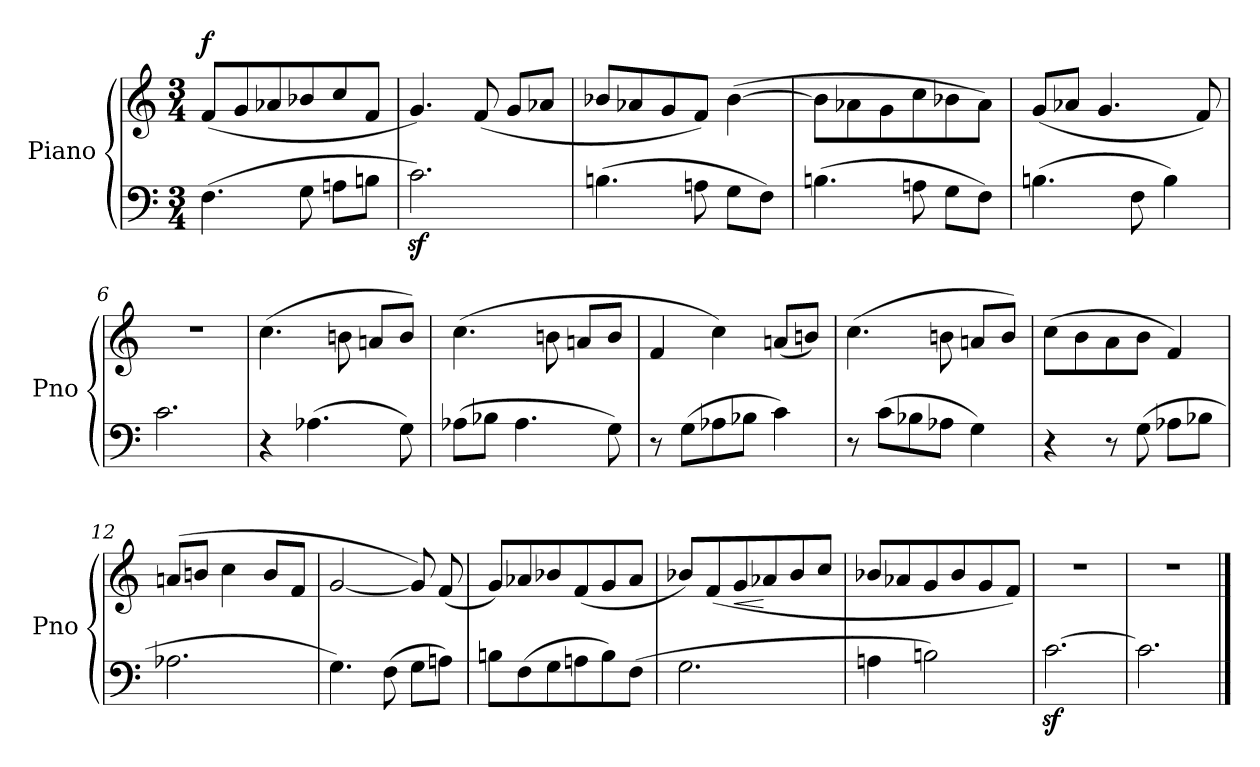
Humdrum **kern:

**kern	**kern	**dynam
*part2	*part1	*part1
*staff2	*staff1	*staff1
*I"Piano	*I"Piano	*
*I'Pno	*I'Pno	*
*clefF4	*clefG2	*
*M3/4	*M3/4	*
*MM76	*MM76	*
=1	=1	=1
!	!	!LO:DY:a
(4.F\	(8f/L	f
.	8g/	.
.	8a-X/	.
8G\	8b-X/	.
8An\L	8cc/	.
8Bn\J	8f/J	.
=2	=2	=2
2.cz>\)	4.g/)	.
.	(8f/	.
.	8g/L	.
.	8a-X/J	.
=3	=3	=3
(4.Bn\	8b-X/L	.
.	8a-X/	.
.	8g/	.
8An\	8f/J)	.
8G\L	([4b-\	.
8F\J)	.	.
=4	=4	=4
(4.Bn\	8b-\L]	.
.	8a-X\	.
.	8g\	.
8An\	8cc\	.
8G\L	8b-X\	.
8F\J)	8a-\J)	.
!!LO:LB:g=z
=5	=5	=5
(4.Bn\	(8g/L	.
.	8a-X/J	.
.	4.g/	.
8F\	.	.
4B\)	.	.
.	8f/)	.
=6	=6	=6
!	!LO:N:vis=1	!
2.c\	2.r	.
=7	=7	=7
4r	(4.cc\	.
(4.A-X\	.	.
.	8bn\	.
.	8an/L	.
8G\)	8b/J)	.
=8	=8	=8
(8A-X\L	(4.cc\	.
8B-X\J	.	.
4.A-\	.	.
.	8bn\	.
.	8an/L	.
8G\)	8b/J	.
=9	=9	=9
8r	4f/	.
(8G\L	.	.
8A-X\	4cc\)	.
8B-X\J	.	.
4c\)	(8an/L	.
.	8bn/J)	.
!!LO:LB:g=z
=10	=10	=10
8r	(4.cc\	.
(8c\L	.	.
8B-X\	.	.
8A-X\J	8bn\	.
4G\)	8an/L	.
.	8b/J)	.
=11	=11	=11
4r	(8cc\L	.
.	8b\	.
8r	8a\	.
(8G\	8b\J	.
8A-X\L	4f/)	.
8B-X\J	.	.
=12	=12	=12
2.A-X\	(8an/L	.
.	8bn/J	.
.	4cc\	.
.	8b/L	.
.	8f/J	.
=13	=13	=13
4.G\)	[2g/	.
(8F\	.	.
8G\L	8g/])	.
8An\J)	(8f/	.
!!LO:LB:g=z
=14	=14	=14
8Bn\L	8g/L)	.
(8F\	8a-X/	.
8G\	8b-X/	.
8An\	(8f/	.
8B\)	8g/	.
(8F\J	8a-/J	.
=15	=15	=15
2.G\	8b-X/L)	.
.	(8f/	.
!	!	!LO:HP:b
.	8g/	<
.	8a-X/	[
.	8b-/	.
.	8cc/J	.
=16	=16	=16
4An\	8b-X/L	.
.	8a-X/	.
2Bn\)	8g/	.
.	8b-/	.
.	8g/	.
.	8f/J)	.
=17	=17	=17
!	!LO:N:vis=1	!
[2.cz>\	2.r	.
=18	=18	=18
!	!LO:N:vis=1	!
2.c\]	2.r	.
==	==	==
*-	*-	*-
